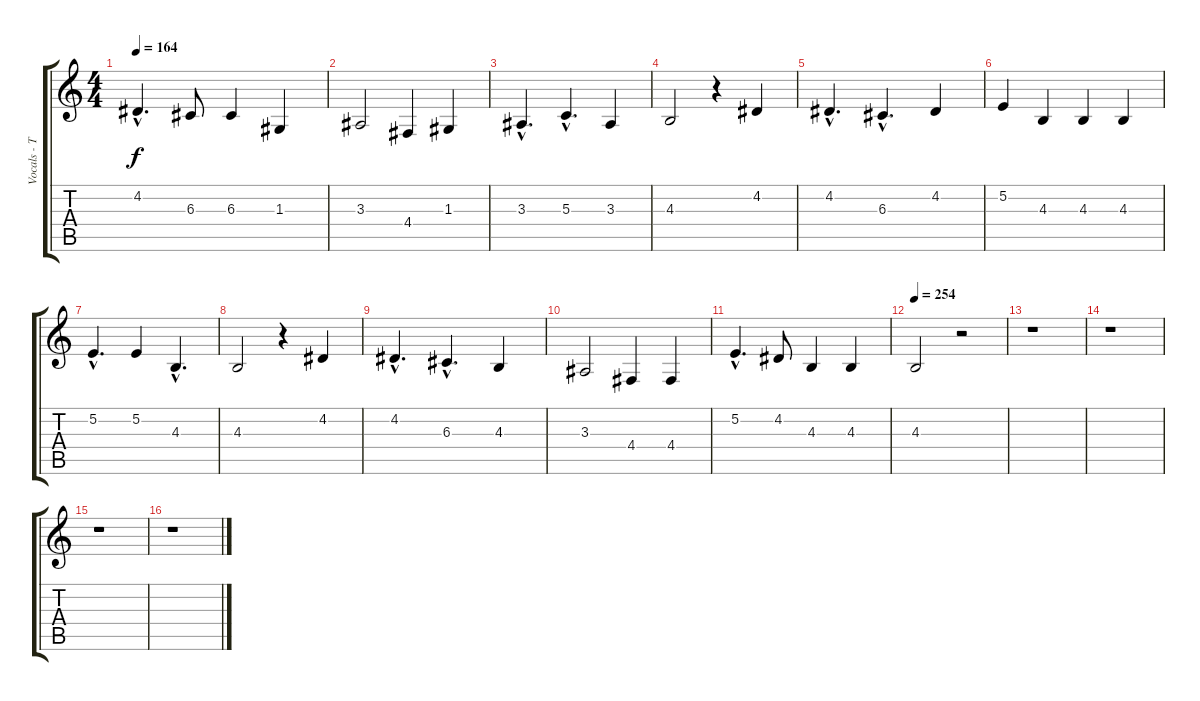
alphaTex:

\track ("Vocals - Tom" "Vocals - T") {instrument sopranosax}
\staff {score tabs}
\tuning (E4 B3 G3 D3 A2 E2) {hide}
\ts (4 4)
\tempo 164
\clef g2
\ks c
4.2{hac}.4{d dy f} 6.3.8 6.3.4 1.3.4 |
3.3.2 4.4.4 1.3.4 |
3.3{hac}.4{d} 5.3{hac}.4{d} 3.3.4 |
4.3.2 r.4 4.2.4 |
4.2{hac}.4{d} 6.3{hac}.4{d} 4.2.4 |
5.2.4 4.3.4 4.3.4 4.3.4 |
5.2{hac}.4{d} 5.2.4 4.3{hac}.4{d} |
4.3.2 r.4 4.2.4 |
4.2{hac}.4{d} 6.3{hac}.4{d} 4.3.4 |
3.3.2 4.4.4 4.4.4 |
5.2{hac}.4{d} 4.2.8 4.3.4 4.3.4 |
\tempo 254
4.3.2 r.2 |
r.1 |
r.1 |
r.1 |
r.1
